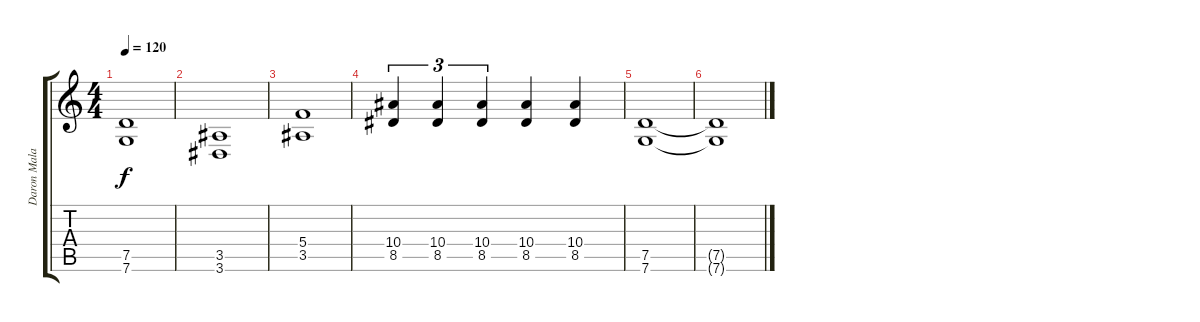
\track ("Daron Malakian (Overdrive)" "Daron Mala") {instrument acousticguitarsteel}
\staff {score tabs}
\tuning (D4 A3 F3 C3 G2 C2) {hide}
\ts (4 4)
\tempo 120
\clef g2
\ks c
(7.5 7.6).1{dy f} |
(3.5 3.6).1 |
(5.4 3.5).1 |
(10.4 8.5).4{tu (3 2)} (10.4 8.5).4{tu (3 2)} (10.4 8.5).4{tu (3 2)} (10.4 8.5).4 (10.4 8.5).4 |
(7.5 7.6).1 |
(7.5{t} 7.6{t}).1
